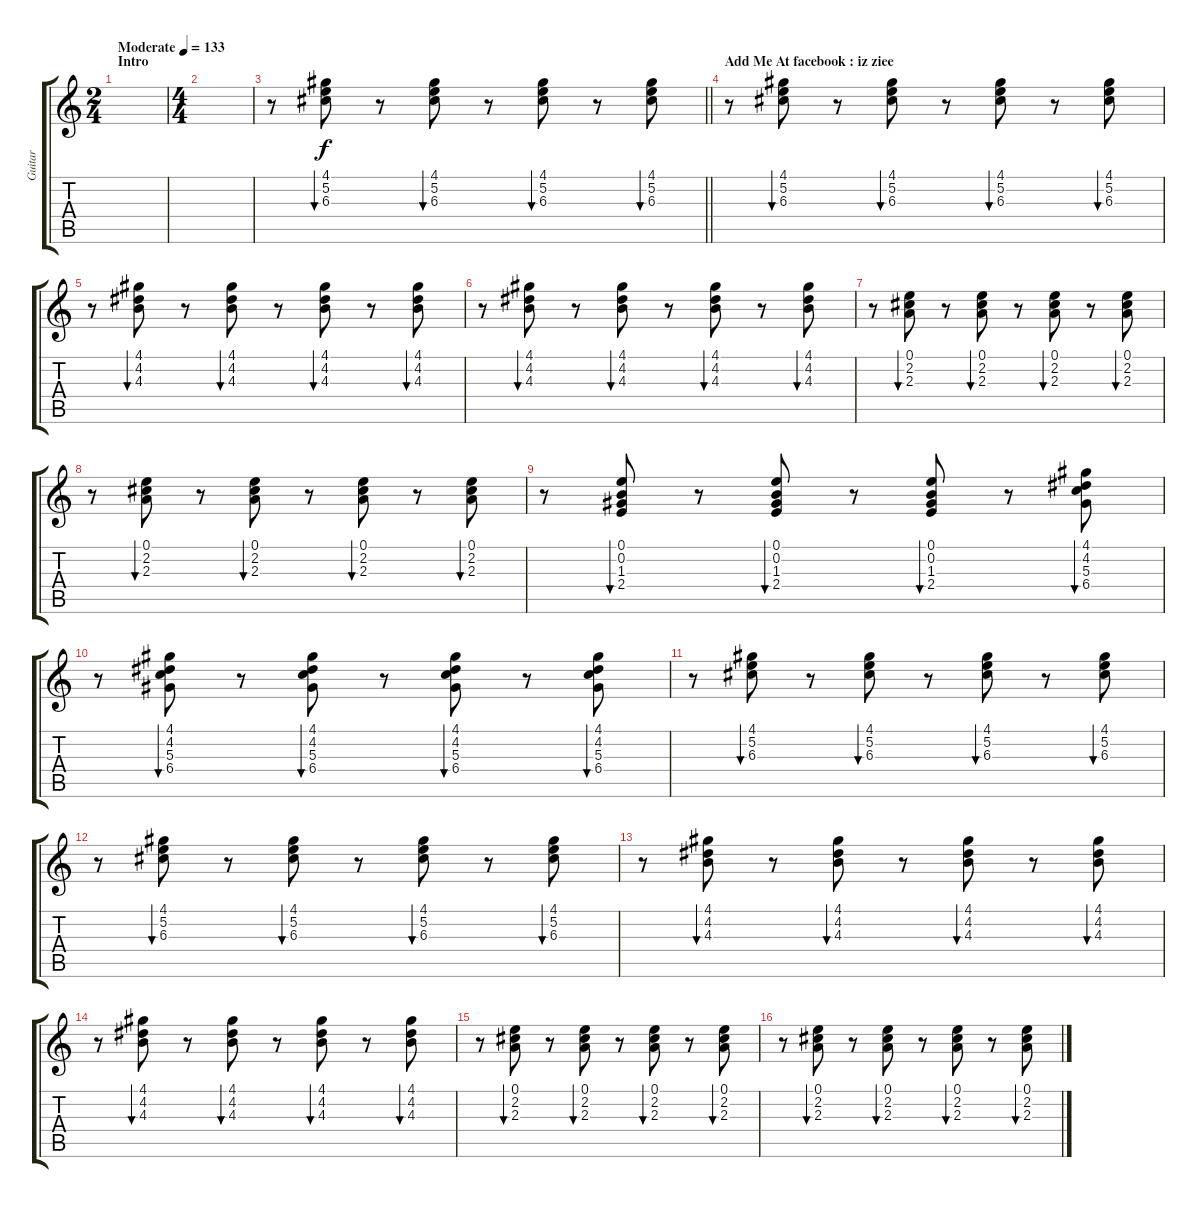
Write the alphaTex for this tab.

\track ("Guitar " "Guitar ") {instrument overdrivenguitar}
\staff {score tabs}
\tuning (E4 B3 G3 D3 A2 E2) {hide}
\ts (2 4)
\section ("" "Intro")
\tempo (133 "Moderate")
\clef g2
\ks c
|
\ts (4 4)
|
\barLineRight lightlight
r.8 (4.1 5.2 6.3).8{bu 30} r.8 (4.1 5.2 6.3).8{bu 30} r.8 (4.1 5.2 6.3).8{bu 30} r.8 (4.1 5.2 6.3).8{bu 30} |
\section ("" "Add Me At facebook : iz ziee")
r.8 (4.1 5.2 6.3).8{bu 30} r.8 (4.1 5.2 6.3).8{bu 30} r.8 (4.1 5.2 6.3).8{bu 30} r.8 (4.1 5.2 6.3).8{bu 30} |
r.8 (4.1 4.2 4.3).8{bu 30} r.8 (4.1 4.2 4.3).8{bu 30} r.8 (4.1 4.2 4.3).8{bu 30} r.8 (4.1 4.2 4.3).8{bu 30} |
r.8 (4.1 4.2 4.3).8{bu 30} r.8 (4.1 4.2 4.3).8{bu 30} r.8 (4.1 4.2 4.3).8{bu 30} r.8 (4.1 4.2 4.3).8{bu 30} |
r.8 (0.1 2.2 2.3).8{bu 30} r.8 (0.1 2.2 2.3).8{bu 30} r.8 (0.1 2.2 2.3).8{bu 30} r.8 (0.1 2.2 2.3).8{bu 30} |
r.8 (0.1 2.2 2.3).8{bu 30} r.8 (0.1 2.2 2.3).8{bu 30} r.8 (0.1 2.2 2.3).8{bu 30} r.8 (0.1 2.2 2.3).8{bu 30} |
r.8 (0.1 0.2 1.3 2.4).8{bu 30} r.8 (0.1 0.2 1.3 2.4).8{bu 30} r.8 (0.1 0.2 1.3 2.4).8{bu 30} r.8 (4.1 4.2 5.3 6.4).8{bu 30} |
r.8 (4.1 4.2 5.3 6.4).8{bu 30} r.8 (4.1 4.2 5.3 6.4).8{bu 30} r.8 (4.1 4.2 5.3 6.4).8{bu 30} r.8 (4.1 4.2 5.3 6.4).8{bu 30} |
r.8 (4.1 5.2 6.3).8{bu 30} r.8 (4.1 5.2 6.3).8{bu 30} r.8 (4.1 5.2 6.3).8{bu 30} r.8 (4.1 5.2 6.3).8{bu 30} |
r.8 (4.1 5.2 6.3).8{bu 30} r.8 (4.1 5.2 6.3).8{bu 30} r.8 (4.1 5.2 6.3).8{bu 30} r.8 (4.1 5.2 6.3).8{bu 30} |
r.8 (4.1 4.2 4.3).8{bu 30} r.8 (4.1 4.2 4.3).8{bu 30} r.8 (4.1 4.2 4.3).8{bu 30} r.8 (4.1 4.2 4.3).8{bu 30} |
r.8 (4.1 4.2 4.3).8{bu 30} r.8 (4.1 4.2 4.3).8{bu 30} r.8 (4.1 4.2 4.3).8{bu 30} r.8 (4.1 4.2 4.3).8{bu 30} |
r.8 (0.1 2.2 2.3).8{bu 30} r.8 (0.1 2.2 2.3).8{bu 30} r.8 (0.1 2.2 2.3).8{bu 30} r.8 (0.1 2.2 2.3).8{bu 30} |
r.8 (0.1 2.2 2.3).8{bu 30} r.8 (0.1 2.2 2.3).8{bu 30} r.8 (0.1 2.2 2.3).8{bu 30} r.8 (0.1 2.2 2.3).8{bu 30}
